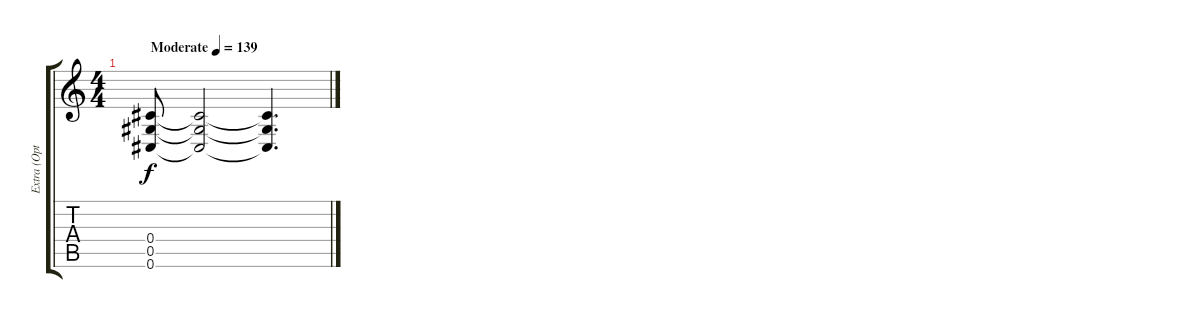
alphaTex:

\track ("Extra (Optional)" "Extra (Opt") {instrument distortionguitar}
\staff {score tabs}
\tuning (Eb4 Bb3 Gb3 Db3 Ab2 Db2) {hide}
\ts (4 4)
\tempo (139 "Moderate")
\clef g2
\ks c
(0.4 0.5 0.6).8{dy f volume 0 instrument seashore} (0.4{t} 0.5{t} 0.6{t}).2{volume 7} (0.4{t} 0.5{t} 0.6{t}).4{d}
